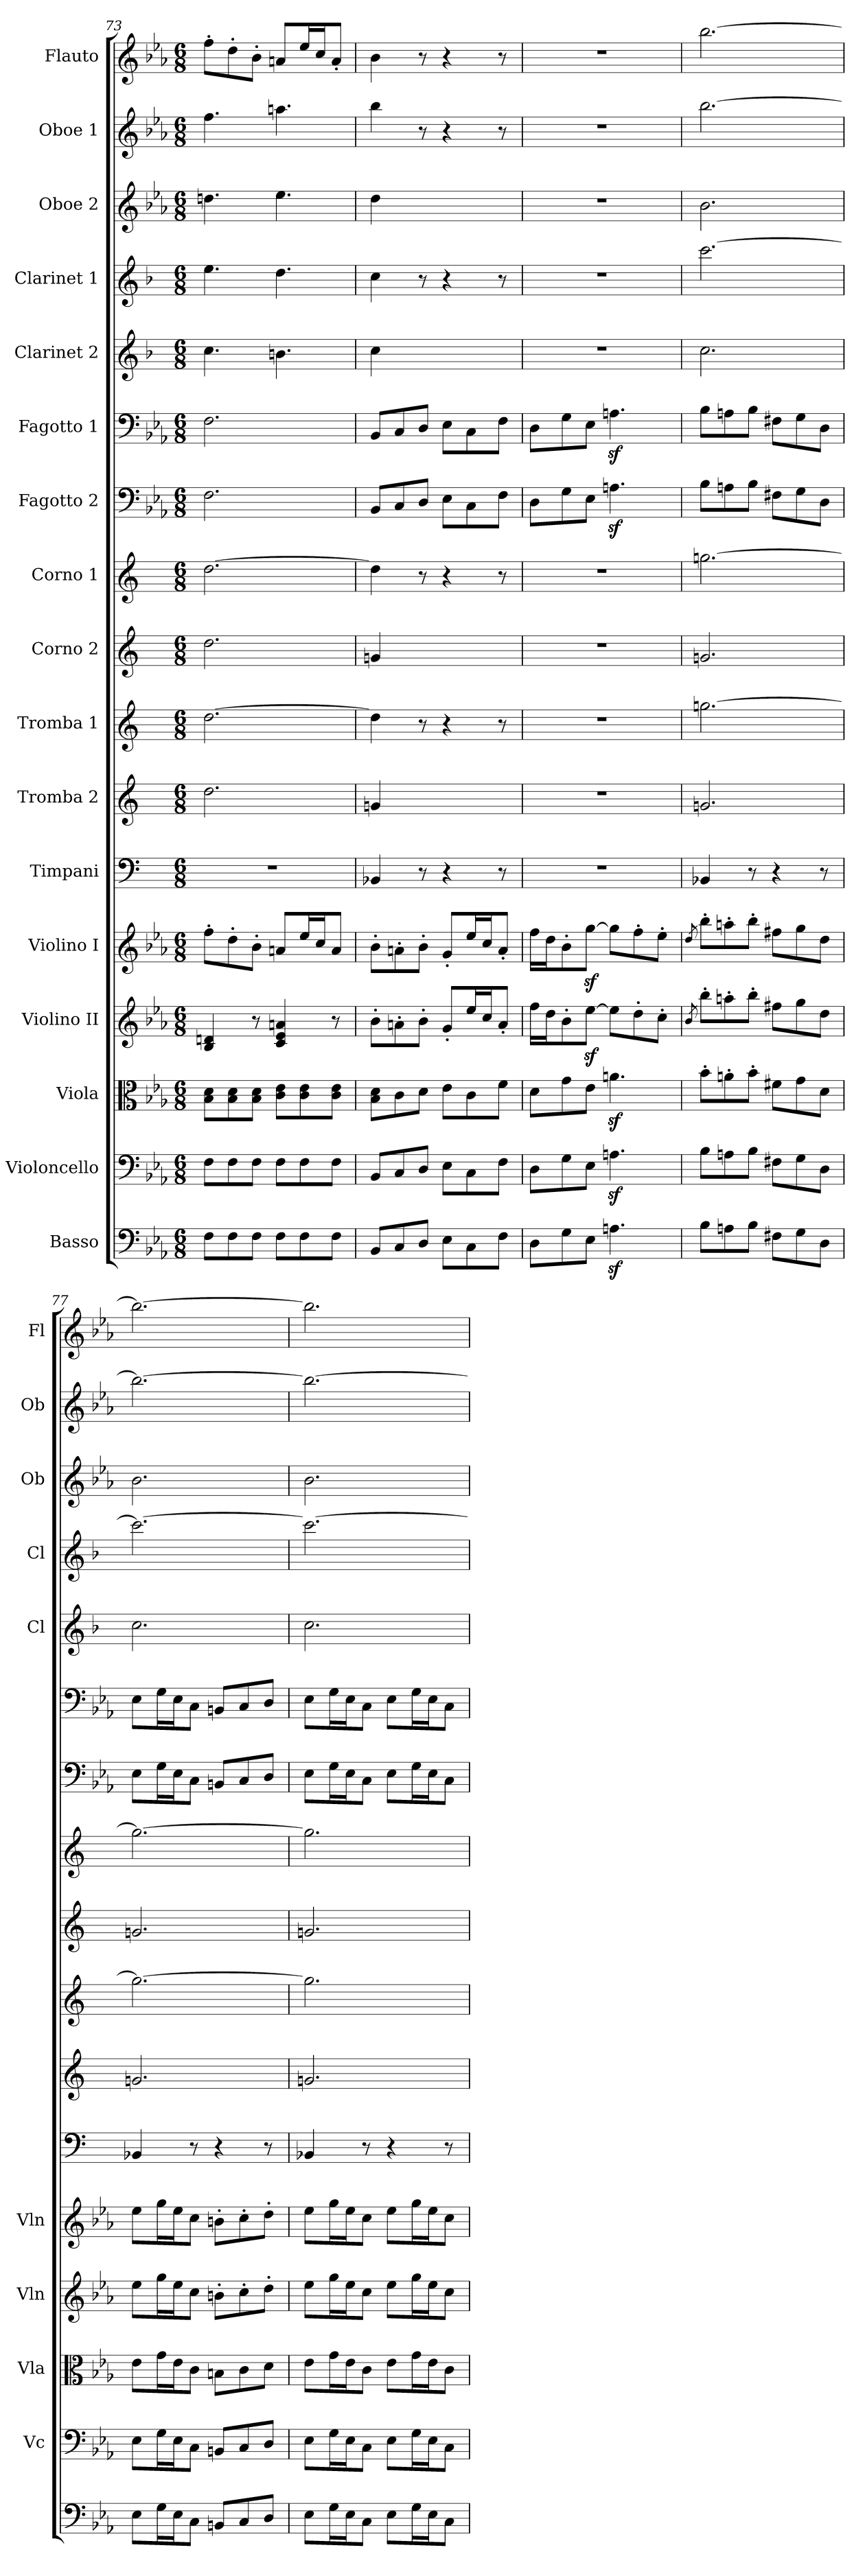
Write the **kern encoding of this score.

**kern	**kern	**kern	**kern	**kern	**kern	**kern	**kern	**kern	**kern	**kern	**kern	**kern	**kern	**kern	**kern	**kern
*part17	*part16	*part15	*part14	*part13	*part12	*part11	*part10	*part9	*part8	*part7	*part6	*part5	*part4	*part3	*part2	*part1
*staff17	*staff16	*staff15	*staff14	*staff13	*staff12	*staff11	*staff10	*staff9	*staff8	*staff7	*staff6	*staff5	*staff4	*staff3	*staff2	*staff1
*I"Basso	*I"Violoncello	*I"Viola	*I"Violino II	*I"Violino I	*I"Timpani	*I"Tromba 2	*I"Tromba 1	*I"Corno 2	*I"Corno 1	*I"Fagotto 2	*I"Fagotto 1	*I"Clarinet 2	*I"Clarinet 1	*I"Oboe 2	*I"Oboe 1	*I"Flauto
*	*I'Vc	*I'Vla	*I'Vln	*I'Vln	*	*	*	*	*	*	*	*I'Cl	*I'Cl	*I'Ob	*I'Ob	*I'Fl
*clefF4	*clefF4	*clefC3	*clefG2	*clefG2	*clefF4	*clefG2	*clefG2	*clefG2	*clefG2	*clefF4	*clefF4	*clefG2	*clefG2	*clefG2	*clefG2	*clefG2
*ITrd7c12	*	*	*	*	*	*ITrd-2c-3	*ITrd-2c-3	*ITrd5c9	*ITrd5c9	*	*	*ITrd1c2	*ITrd1c2	*	*	*
*k[b-e-a-]	*k[b-e-a-]	*k[b-e-a-]	*k[b-e-a-]	*k[b-e-a-]	*	*	*	*	*	*k[b-e-a-]	*k[b-e-a-]	*k[b-e-a-]	*k[b-e-a-]	*k[b-e-a-]	*k[b-e-a-]	*k[b-e-a-]
*M6/8	*M6/8	*M6/8	*M6/8	*M6/8	*M6/8	*M6/8	*M6/8	*M6/8	*M6/8	*M6/8	*M6/8	*M6/8	*M6/8	*M6/8	*M6/8	*M6/8
=73	=73	=73	=73	=73	=73	=73	=73	=73	=73	=73	=73	=73	=73	=73	=73	=73
8FF\L	8F\L	8B-\ 8d\L	4B- 4dn	8ff'\L	2.r	2.ff	[2.ff	2.f	[2.f	2.F	2.F	4.b-	4.dd	4.ddn	4.ff	8ff'\L
8FF\	8F\	8B-\ 8d\	.	8dd'\	.	.	.	.	.	.	.	.	.	.	.	8dd'\
8FF\J	8F\J	8B-\ 8d\J	8r	8b-'\J	.	.	.	.	.	.	.	.	.	.	.	8b-'\J
8FF\L	8F\L	8c\ 8e-\L	4c 4e- 4an	8an/L	.	.	.	.	.	.	.	4.an	4.cc	4.ee-	4.aan	8an/L
8FF\	8F\	8c\ 8e-\	.	16ee-/L	.	.	.	.	.	.	.	.	.	.	.	16ee-/L
.	.	.	.	16cc/J	.	.	.	.	.	.	.	.	.	.	.	16cc/J
8FF\J	8F\J	8c\ 8e-\J	8r	8a/J	.	.	.	.	.	.	.	.	.	.	.	8a'/J
=74	=74	=74	=74	=74	=74	=74	=74	=74	=74	=74	=74	=74	=74	=74	=74	=74
8BBB-/L	8BB-/L	8B-\ 8d\L	8b-'\L	8b-'\L	4BB-X	4b-X	4ff]	4B-X	4f]	8BB-/L	8BB-/L	4b-	4b-	4dd	4bb-	4b-
8CC/	8C/	8c\	8an'\	8an'\	.	.	.	.	.	8C/	8C/	.	.	.	.	.
8DD/J	8D/J	8d\J	8b-'\J	8b-'\J	8r	8ryy	8r	8ryy	8r	8D/J	8D/J	8ryy	8r	8ryy	8r	8r
8EE-\L	8E-\L	8e-\L	8g'/L	8g'/L	4r	4ryy	4r	4ryy	4r	8E-\L	8E-\L	4ryy	4r	4ryy	4r	4r
8CC\	8C\	8c\	16ee-/L	16ee-/L	.	.	.	.	.	8C\	8C\	.	.	.	.	.
.	.	.	16cc/J	16cc/J	.	.	.	.	.	.	.	.	.	.	.	.
8FF\J	8F\J	8f\J	8a'/J	8a'/J	8r	8ryy	8r	8ryy	8r	8F\J	8F\J	8ryy	8r	8ryy	8r	8r
=75	=75	=75	=75	=75	=75	=75	=75	=75	=75	=75	=75	=75	=75	=75	=75	=75
8DD\L	8D\L	8d\L	16ff\LL	16ff\LL	2.r	2.r	2.r	2.r	2.r	8D\L	8D\L	2.r	2.r	2.r	2.r	2.r
.	.	.	16dd\J	16dd\J	.	.	.	.	.	.	.	.	.	.	.	.
8GG\	8G\	8g\	8b-'\	8b-'\	.	.	.	.	.	8G\	8G\	.	.	.	.	.
8EE-\J	8E-\J	8e-\J	[8ee-z\J	[8ggz\J	.	.	.	.	.	8E-\J	8E-\J	.	.	.	.	.
4.AAnz	4.Anz	4.anz	8ee-\L]	8gg\L]	.	.	.	.	.	4.Anz	4.Anz	.	.	.	.	.
.	.	.	8dd'\	8ff'\	.	.	.	.	.	.	.	.	.	.	.	.
.	.	.	8cc'\J	8ee-'\J	.	.	.	.	.	.	.	.	.	.	.	.
=76	=76	=76	=76	=76	=76	=76	=76	=76	=76	=76	=76	=76	=76	=76	=76	=76
.	.	.	8qb-	8qdd	.	.	.	.	.	.	.	.	.	.	.	.
8BB-\L	8B-\L	8b-'\L	8bb-'\L	8bb-'\L	4BB-X	2.b-X	[2.bb-X	2.B-X	[2.b-X	8B-\L	8B-\L	2.b-	[2.bb-	2.b-	[2.bb-	[2.bb-
8AAn\	8An\	8an'\	8aan'\	8aan'\	.	.	.	.	.	8An\	8An\	.	.	.	.	.
8BB-\J	8B-\J	8b-'\J	8bb-'\J	8bb-'\J	8r	.	.	.	.	8B-\J	8B-\J	.	.	.	.	.
8FF#X\L	8F#X\L	8f#X\L	8ff#X\L	8ff#X\L	4r	.	.	.	.	8F#X\L	8F#X\L	.	.	.	.	.
8GG\	8G\	8g\	8gg\	8gg\	.	.	.	.	.	8G\	8G\	.	.	.	.	.
8DD\J	8D\J	8d\J	8dd\J	8dd\J	8r	.	.	.	.	8D\J	8D\J	.	.	.	.	.
=77	=77	=77	=77	=77	=77	=77	=77	=77	=77	=77	=77	=77	=77	=77	=77	=77
8EE-\L	8E-\L	8e-\L	8ee-\L	8ee-\L	4BB-X	2.b-X	2.bb-_	2.B-X	2.b-_	8E-\L	8E-\L	2.b-	2.bb-_	2.b-	2.bb-_	2.bb-_
16GG\L	16G\L	16g\L	16gg\L	16gg\L	.	.	.	.	.	16G\L	16G\L	.	.	.	.	.
16EE-\J	16E-\J	16e-\J	16ee-\J	16ee-\J	.	.	.	.	.	16E-\J	16E-\J	.	.	.	.	.
8CC\J	8C\J	8c\J	8cc\J	8cc\J	8r	.	.	.	.	8C\J	8C\J	.	.	.	.	.
8BBBn/L	8BBn/L	8Bn\L	8bn'\L	8bn'\L	4r	.	.	.	.	8BBn/L	8BBn/L	.	.	.	.	.
8CC/	8C/	8c\	8cc'\	8cc'\	.	.	.	.	.	8C/	8C/	.	.	.	.	.
8DD/J	8D/J	8d\J	8dd'\J	8dd'\J	8r	.	.	.	.	8D/J	8D/J	.	.	.	.	.
=78	=78	=78	=78	=78	=78	=78	=78	=78	=78	=78	=78	=78	=78	=78	=78	=78
8EE-\L	8E-\L	8e-\L	8ee-\L	8ee-\L	4BB-X	2.b-X	2.bb-]	2.B-X	2.b-]	8E-\L	8E-\L	2.b-	2.bb-_	2.b-	2.bb-_	2.bb-]
16GG\L	16G\L	16g\L	16gg\L	16gg\L	.	.	.	.	.	16G\L	16G\L	.	.	.	.	.
16EE-\J	16E-\J	16e-\J	16ee-\J	16ee-\J	.	.	.	.	.	16E-\J	16E-\J	.	.	.	.	.
8CC\J	8C\J	8c\J	8cc\J	8cc\J	8r	.	.	.	.	8C\J	8C\J	.	.	.	.	.
8EE-\L	8E-\L	8e-\L	8ee-\L	8ee-\L	4r	.	.	.	.	8E-\L	8E-\L	.	.	.	.	.
16GG\L	16G\L	16g\L	16gg\L	16gg\L	.	.	.	.	.	16G\L	16G\L	.	.	.	.	.
16EE-\J	16E-\J	16e-\J	16ee-\J	16ee-\J	.	.	.	.	.	16E-\J	16E-\J	.	.	.	.	.
8CC\J	8C\J	8c\J	8cc\J	8cc\J	8r	.	.	.	.	8C\J	8C\J	.	.	.	.	.
=	=	=	=	=	=	=	=	=	=	=	=	=	=	=	=	=
*-	*-	*-	*-	*-	*-	*-	*-	*-	*-	*-	*-	*-	*-	*-	*-	*-
